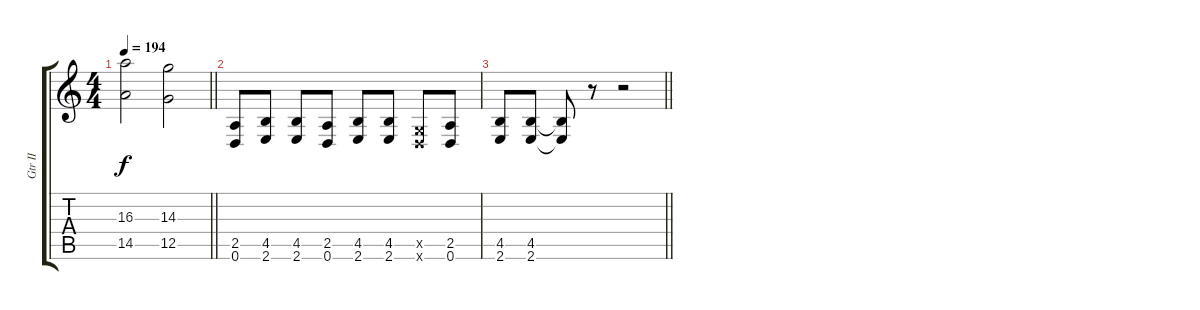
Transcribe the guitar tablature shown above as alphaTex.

\track ("Gtr II" "Gtr II") {instrument overdrivenguitar}
\staff {score tabs}
\tuning (D4 A3 F3 C3 G2 D2) {hide}
\ts (4 4)
\tempo 194
\clef g2
\barLineRight lightlight
\ks c
(16.3 14.5).2{dy f} (14.3 12.5).2 |
(2.5 0.6).8 (4.5 2.6).8 (4.5 2.6).8 (2.5 0.6).8 (4.5 2.6).8 (4.5 2.6).8 (0.5{x} 0.6{x}).8 (2.5 0.6).8 |
\barLineRight lightlight
(4.5 2.6).8 (4.5 2.6).8 (4.5{t} 2.6{t}).8 r.8 r.2
